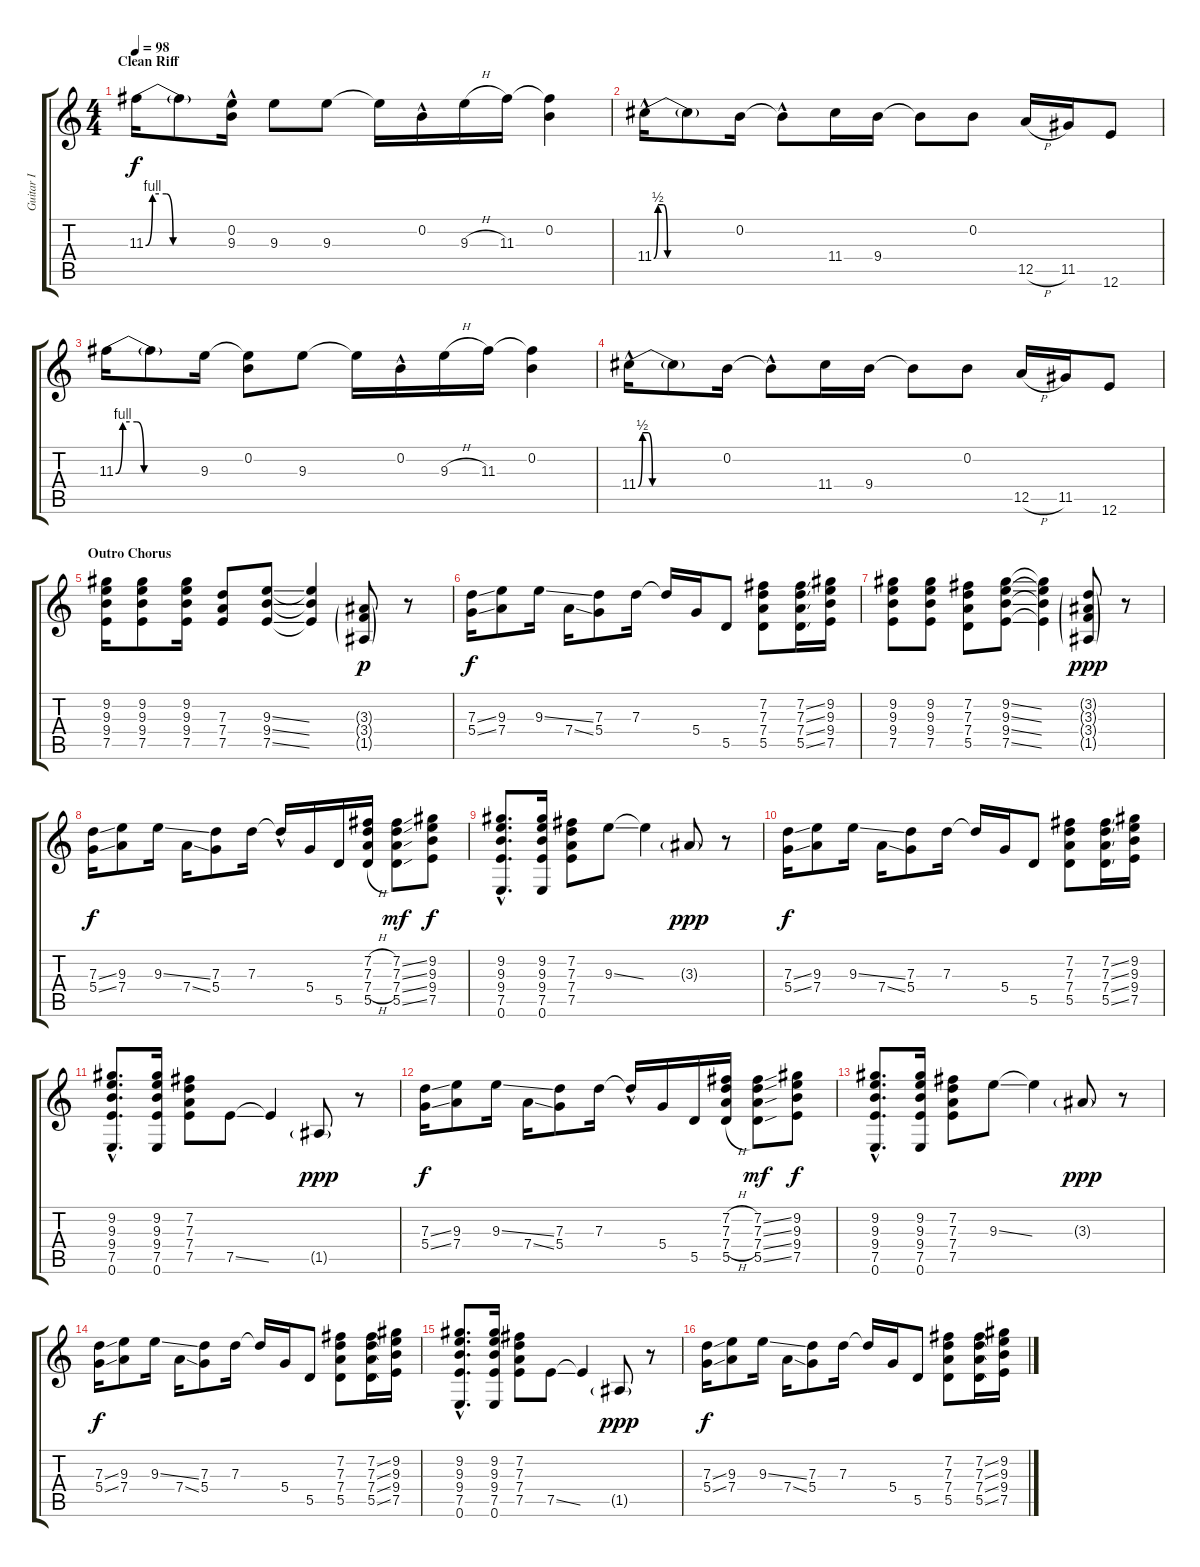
\track ("Guitar I" "Guitar I") {instrument overdrivenguitar}
\staff {score tabs}
\tuning (E4 B3 G3 D3 A2 E2) {hide}
\ts (4 4)
\section ("" "Clean Riff")
\tempo 98
\clef g2
\ks c
11.3{be (custom 0 0 5 4 15 4 20 0 60 0)}.16{dy f instrument electricguitarjazz} 11.3{t}.8 (0.2{hac} 9.3).16 9.3.8 9.3.8 9.3{t}.16 0.2{hac}.16 9.3{h}.16 11.3.16 (0.2 11.3{t}).4 |
11.4{be (custom 0 0 3 2 7 2 10 0 20 0 60 0) hac}.16 11.4{t}.8 0.2.16 0.2{hac t}.8 11.4.16 9.4.16 9.4{t}.8 0.2.8 12.5{h}.16 11.5.16 12.6.8 |
11.3{be (custom 0 0 5 4 15 4 20 0 60 0)}.16 11.3{t}.8 9.3.16 (0.2 9.3{t}).8 9.3.8 9.3{t}.16 0.2{hac}.16 9.3{h}.16 11.3.16 (0.2 11.3{t}).4 |
11.4{be (custom 0 0 3 2 7 2 10 0 20 0 60 0) hac}.16 11.4{t}.8 0.2.16 0.2{hac t}.8 11.4.16 9.4.16 9.4{t}.8 0.2.8 12.5{h}.16 11.5.16 12.6.8 |
\section ("" "Outro Chorus")
(9.2 9.3 9.4 7.5).16{instrument overdrivenguitar} (9.2 9.3 9.4 7.5).8 (9.2 9.3 9.4 7.5).16 (7.3 7.4 7.5).8 (9.3{ss} 9.4{ss} 7.5{ss}).8 (9.3{t} 9.4{t} 7.5{t}).4 (3.3{g} 3.4{g} 1.5{g}).8{dy p} r.8 |
(7.3{ss} 5.4{ss}).16{dy f} (9.3 7.4).8 9.3{ss}.16 7.4{ss}.16 (7.3 5.4).8 7.3.16 7.3{t}.16 5.4.16 5.5.8 (7.2 7.3 7.4 5.5).8 (7.2{ss} 7.3{ss} 7.4{ss} 5.5{ss}).16 (9.2 9.3 9.4 7.5).16 |
(9.2 9.3 9.4 7.5).8 (9.2 9.3 9.4 7.5).8 (7.2 7.3 7.4 5.5).8 (9.2{ss} 9.3{ss} 9.4{ss} 7.5{ss}).8 (9.2{t} 9.3{t} 9.4{t} 7.5{t}).4 (3.2{g} 3.3{g} 3.4{g} 1.5{g}).8{dy ppp} r.8 |
(7.3{ss} 5.4{ss}).16{dy f} (9.3 7.4).8 9.3{ss}.16 7.4{ss}.16 (7.3 5.4).8 7.3.16 7.3{hac t}.16 5.4.16 5.5.16 (7.2{h} 7.3{h} 7.4{h} 5.5{h}).16 (7.2{ss} 7.3{ss} 7.4{ss} 5.5{ss}).8{dy mf} (9.2 9.3 9.4 7.5).8{dy f} |
(9.2{hac} 9.3{hac} 9.4{hac} 7.5{hac} 0.6{hac}).8{d} (9.2 9.3 9.4 7.5 0.6).16 (7.2 7.3 7.4 7.5).8 9.3{ss}.8 9.3{t}.4 3.3{g}.8{dy ppp} r.8 |
(7.3{ss} 5.4{ss}).16{dy f} (9.3 7.4).8 9.3{ss}.16 7.4{ss}.16 (7.3 5.4).8 7.3.16 7.3{t}.16 5.4.16 5.5.8 (7.2 7.3 7.4 5.5).8 (7.2{ss} 7.3{ss} 7.4{ss} 5.5{ss}).16 (9.2 9.3 9.4 7.5).16 |
(9.2{hac} 9.3{hac} 9.4{hac} 7.5{hac} 0.6{hac}).8{d volume 10} (9.2 9.3 9.4 7.5 0.6).16 (7.2 7.3 7.4 7.5).8 7.5{ss}.8 7.5{t}.4 1.5{g}.8{dy ppp} r.8 |
(7.3{ss} 5.4{ss}).16{dy f} (9.3 7.4).8 9.3{ss}.16 7.4{ss}.16 (7.3 5.4).8 7.3.16 7.3{hac t}.16 5.4.16 5.5.16 (7.2{h} 7.3{h} 7.4{h} 5.5{h}).16 (7.2{ss} 7.3{ss} 7.4{ss} 5.5{ss}).8{dy mf} (9.2 9.3 9.4 7.5).8{dy f} |
(9.2{hac} 9.3{hac} 9.4{hac} 7.5{hac} 0.6{hac}).8{d volume 5} (9.2 9.3 9.4 7.5 0.6).16 (7.2 7.3 7.4 7.5).8 9.3{ss}.8 9.3{t}.4 3.3{g}.8{dy ppp} r.8 |
(7.3{ss} 5.4{ss}).16{dy f} (9.3 7.4).8 9.3{ss}.16 7.4{ss}.16 (7.3 5.4).8 7.3.16 7.3{t}.16 5.4.16 5.5.8 (7.2 7.3 7.4 5.5).8 (7.2{ss} 7.3{ss} 7.4{ss} 5.5{ss}).16 (9.2 9.3 9.4 7.5).16 |
(9.2{hac} 9.3{hac} 9.4{hac} 7.5{hac} 0.6{hac}).8{d volume 0} (9.2 9.3 9.4 7.5 0.6).16 (7.2 7.3 7.4 7.5).8 7.5{ss}.8 7.5{t}.4 1.5{g}.8{dy ppp} r.8 |
(7.3{ss} 5.4{ss}).16{dy f} (9.3 7.4).8 9.3{ss}.16 7.4{ss}.16 (7.3 5.4).8 7.3.16 7.3{t}.16 5.4.16 5.5.8 (7.2 7.3 7.4 5.5).8 (7.2{ss} 7.3{ss} 7.4{ss} 5.5{ss}).16 (9.2 9.3 9.4 7.5).16
